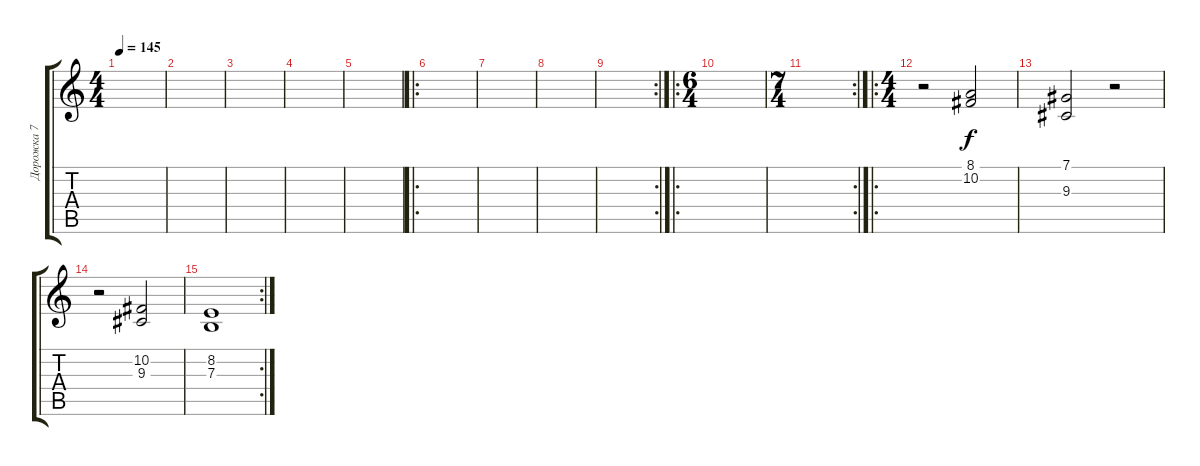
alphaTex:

\track ("Дорожка 7" "Дорожка 7") {instrument choiraahs}
\staff {score tabs}
\tuning (Db4 Ab3 E3 B2 Gb2 B1) {hide}
\ts (4 4)
\tempo 145
\clef g2
\ks c
|
|
|
|
|
\ro
|
|
|
\rc 2
|
\ro
\ts (6 4)
|
\rc 2
\ts (7 4)
|
\ro
\ts (4 4)
r.2{instrument choiraahs} (8.1 10.2).2 |
(7.1 9.3).2 r.2 |
r.2 (10.2 9.3).2 |
\rc 2
(8.2 7.3).1
